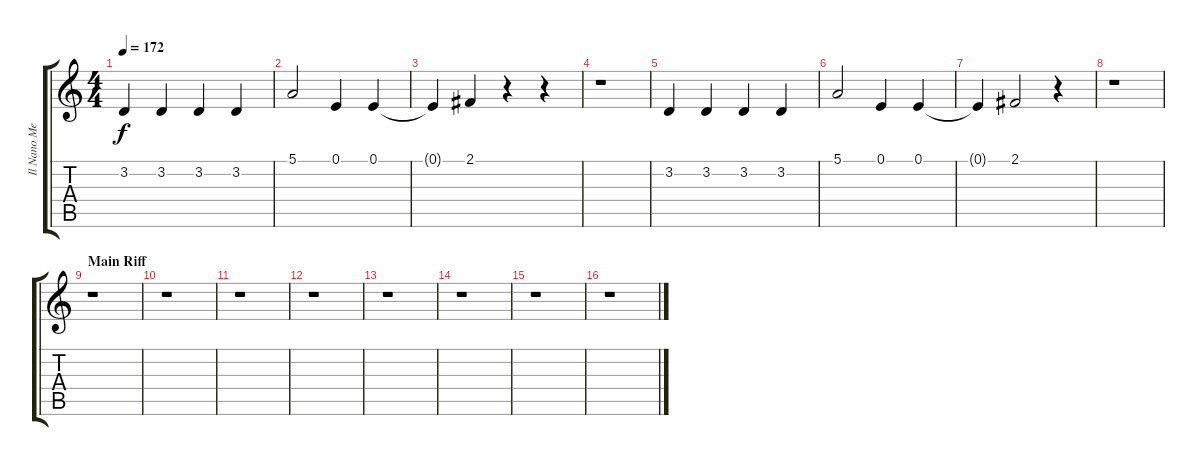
\track ("Il Nano Merlino - Il Boia Malefico (Choi" "Il Nano Me") {instrument lead2sawtooth}
\staff {score tabs}
\tuning (E4 B3 G3 D3 A2 E2) {hide}
\ts (4 4)
\tempo 172
\clef g2
\ks c
3.2.4{dy f} 3.2.4 3.2.4 3.2.4 |
5.1.2 0.1.4 0.1.4 |
0.1{t}.4 2.1.4 r.4 r.4 |
r.1 |
3.2.4 3.2.4 3.2.4 3.2.4 |
5.1.2 0.1.4 0.1.4 |
0.1{t}.4 2.1.2 r.4 |
r.1 |
\section ("" "Main Riff")
r.1 |
r.1 |
r.1 |
r.1 |
r.1 |
r.1 |
r.1 |
r.1
